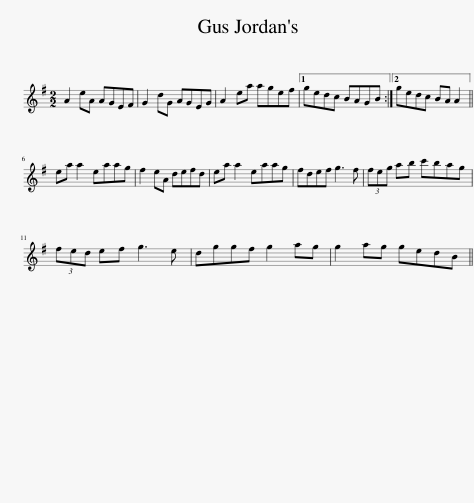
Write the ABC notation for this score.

X:1
L:1/8
M:2/2
I:linebreak $
K:G
V:1 treble
V:1
 A2 eA AGEF | G2 dG AGEG | A2 ea agef |1 gedc BAGB :|2 gedc BA A2 ||$ %5
 ea a2 eaag | f2 eA defd | ea a2 eaag | fdef g3 f | (3feg ab c'bag |$ %10
 (3fed ef g3 e | dggf g2 ag | g2 ag gedB || %13
